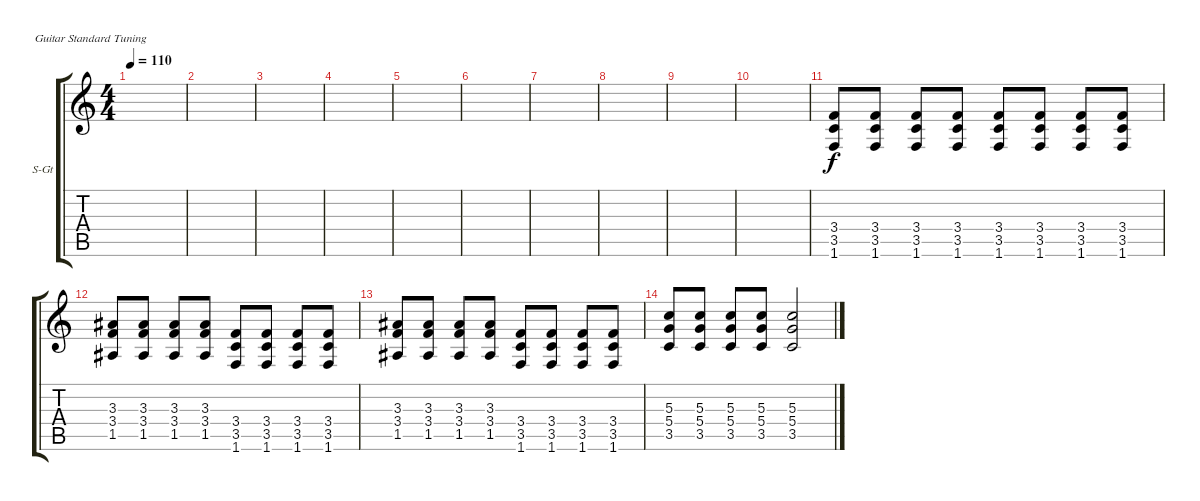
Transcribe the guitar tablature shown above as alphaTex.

\defaultSystemsLayout 4
\bracketExtendMode groupsimilarinstruments
\firstSystemTrackNameOrientation horizontal
\otherSystemsTrackNameOrientation horizontal
\track ("Jon Bon Jovi" "S-Gt") {instrument acousticguitarsteel}
\staff {score tabs}
\tuning (E4 B3 G3 D3 A2 E2)
\ts (4 4)
\tempo 110
\clef g2
\ks c
|
|
|
|
|
|
|
|
|
|
(1.6 3.5 3.4).8 (1.6 3.5 3.4).8 (1.6 3.5 3.4).8 (1.6 3.5 3.4).8 (1.6 3.5 3.4).8 (1.6 3.5 3.4).8 (1.6 3.5 3.4).8 (1.6 3.5 3.4).8 |
(1.5 3.4 3.3).8 (1.5 3.4 3.3).8 (1.5 3.4 3.3).8 (1.5 3.4 3.3).8 (1.6 3.5 3.4).8 (1.6 3.5 3.4).8 (1.6 3.5 3.4).8 (1.6 3.5 3.4).8 |
(1.5 3.4 3.3).8 (1.5 3.4 3.3).8 (1.5 3.4 3.3).8 (1.5 3.4 3.3).8 (1.6 3.5 3.4).8 (1.6 3.5 3.4).8 (1.6 3.5 3.4).8 (1.6 3.5 3.4).8 |
(3.5 5.4 5.3).8 (3.5 5.4 5.3).8 (3.5 5.4 5.3).8 (3.5 5.4 5.3).8 (3.5 5.4 5.3).2
